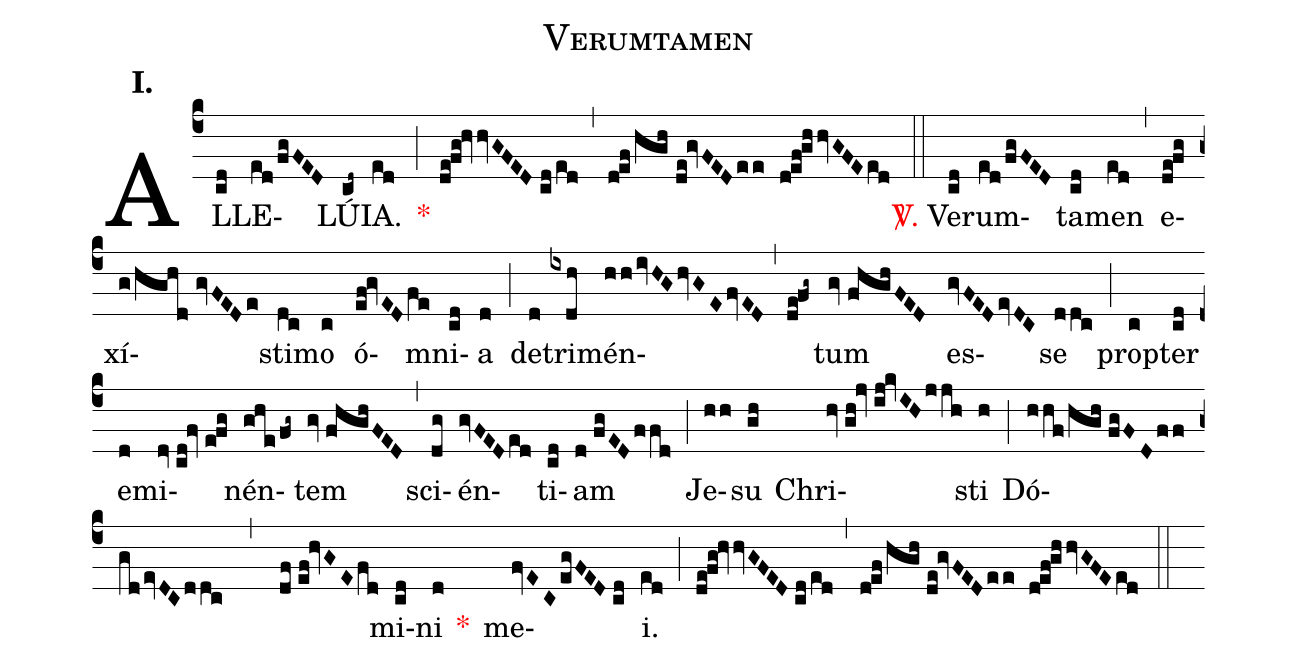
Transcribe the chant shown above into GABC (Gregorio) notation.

name:Verumtamen;
mode:I.;
office-part:Alleluia;
%%
(c4) AL(cd)LE(ed/fgFED)LÚ(cd~)IA.(ed) <v>\red{*}</v>(;) (de!fg!hvvGFED//cd/ed) (,) (d!ef/hgh//de!gvFEDee d!ef!ghhvGFE/ed) (::) <v>\red{\Vbar.}</v> Ve(cd)rum(ed/fgFED)ta(cd)men(ed) (,) e(de!fg)xí(g/hghd//gvFEDe)sti(dc)mo(c) ó(ef!gvED/fe)mni(cd)a(d) (;) de(d)tri(ixdh)mén(hh/ivHG/hvGE/fvED,de!fg~)tum(gv//fhghFED) es(gvFED/evDC)se(ddc) (;) prop(c)ter(cd) e(d)mi(dv//cd!fv//e!fg)nén(ghe/fg~)tem(gv//fhghFED) (,) sci(dg)én(gvFED/ed)ti(cd)am(d//fgED/ffd) (;) Je(hh)su(gh) Chri(hv//gh!jv//ij!kvIH/jjh)sti(h) (;) Dó(hhf/hgh//fgFD/ff/gd/evDC/ddc , df//ef!hvGE/fd)mi(cd)ni(d) <v>\red{*}</v>() me(fvEC/egFED//cd)i.(ed) (;) (de!fg!hvvGFED//cd/ed) (,) (d!ef/hgh//de!gvFED/ee d!ef!ghhvGFE/ed) (::)
